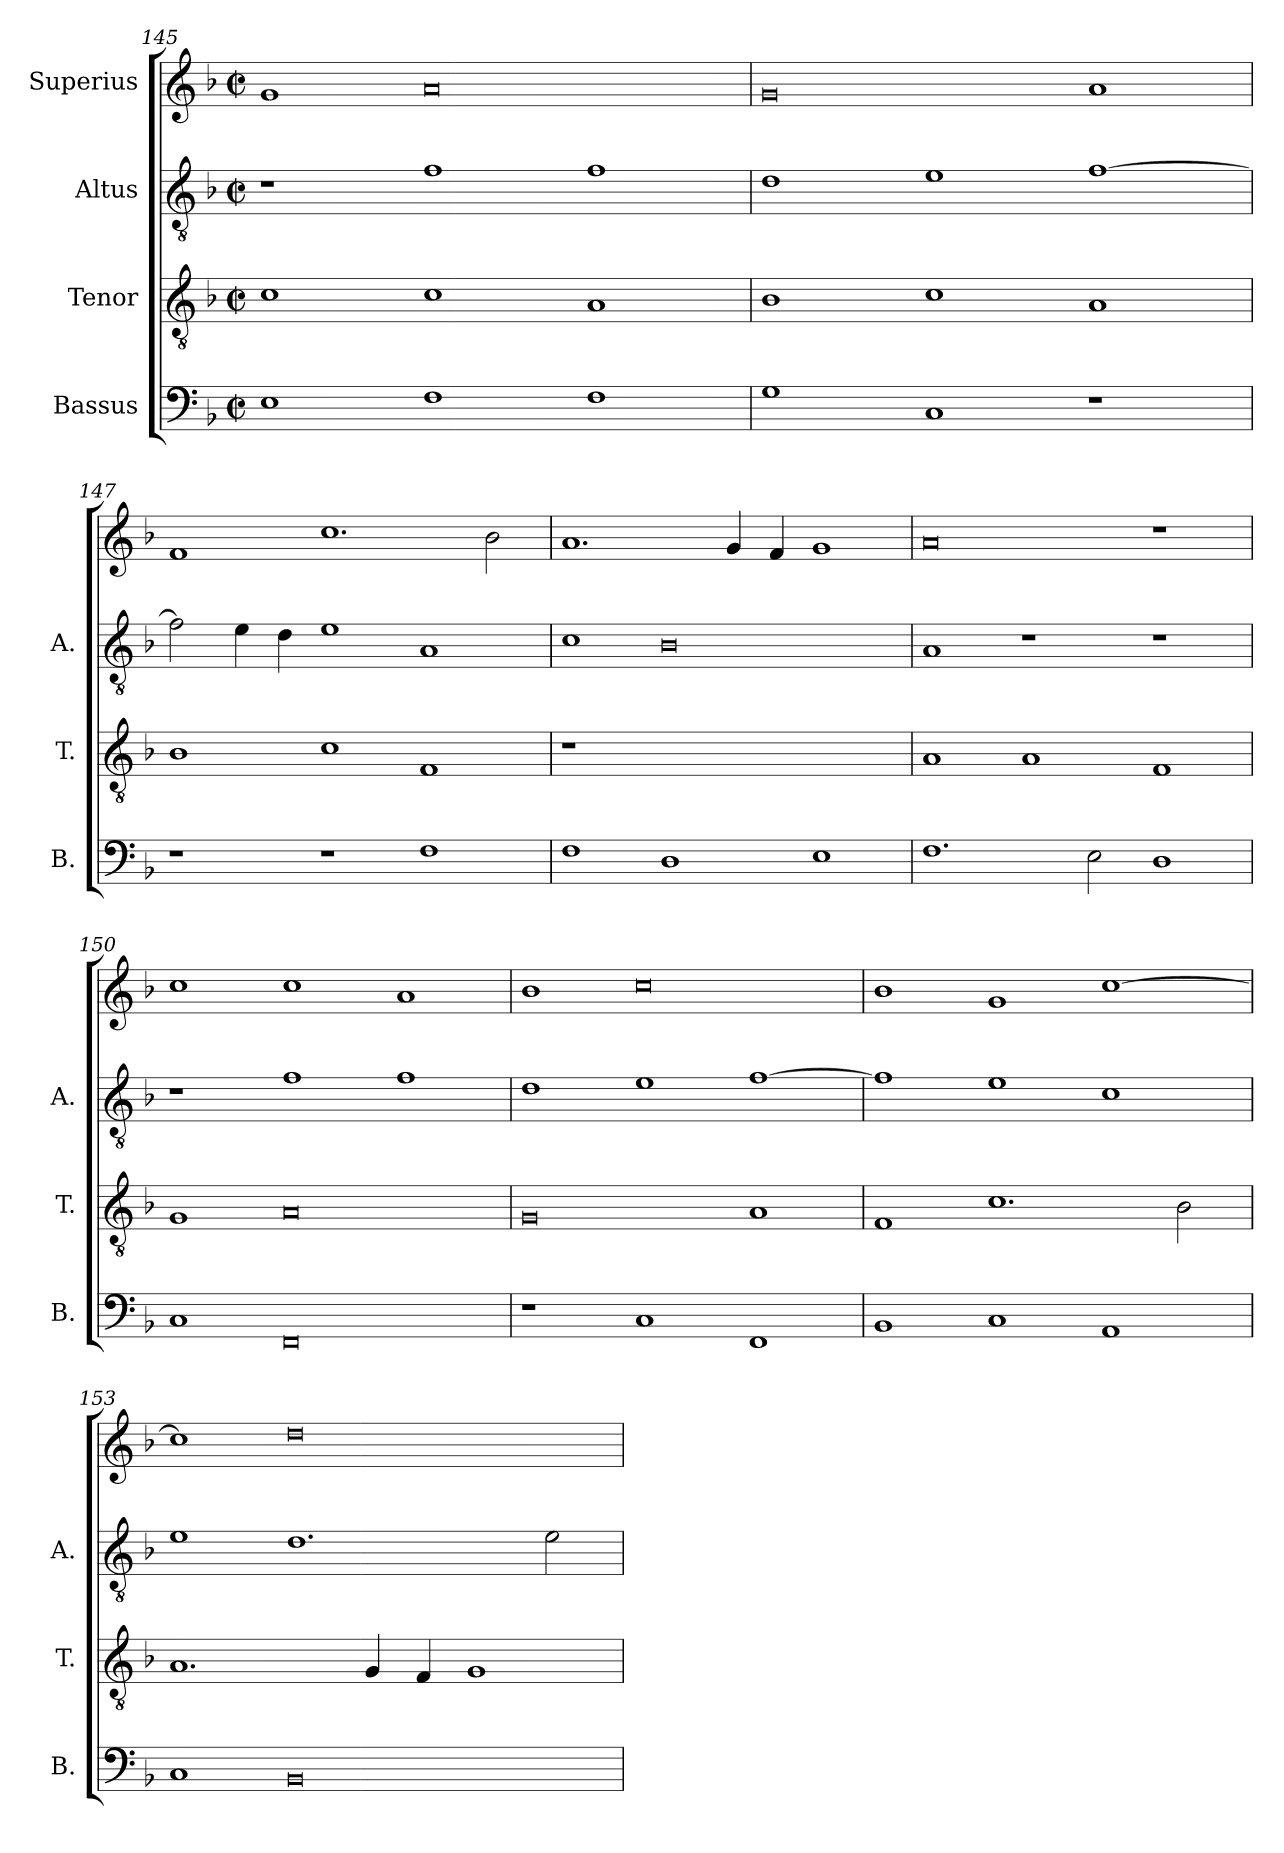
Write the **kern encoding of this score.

**kern	**kern	**kern	**kern
*part4	*part3	*part2	*part1
*staff4	*staff3	*staff2	*staff1
*I"Bassus	*I"Tenor	*I"Altus	*I"Superius
*I'B.	*I'T.	*I'A.	*
*clefF4	*clefGv2	*clefGv2	*clefG2
*	*ITrd7c12	*ITrd7c12	*
*k[b-]	*k[b-]	*k[b-]	*k[b-]
*F:	*F:	*F:	*F:
*M2/2	*M2/2	*M2/2	*M2/2
*met(c|)	*met(c|)	*met(c|)	*met(c|)
=145	=145	=145	=145
1Ei	1Ci	1r	1gi
1Fi	1Ci	1Fi	0ai
1Fi	1AAi	1Fi	.
!!LO:LB:g=z
=146	=146	=146	=146
1Gi	1BB-i	1Di	0gi
1Ci	1Ci	1Ei	.
1r	1AAi	[>1Fi	1ai
=147	=147	=147	=147
1r	1BB-i	2Fi\]	1fi
.	.	4Ei\	.
.	.	4Di\	.
1r	1Ci	1Ei	1.cci
1Fi	1FFi	1AAi	.
.	.	.	2b-i\
=148	=148	=148	=148
!	!LO:N:vis=1	!	!
1Fi	1r	1Ci	1.ai
1Di	0ryy	0BB-i	.
.	.	.	4gi/
.	.	.	4fi/
1Ei	.	.	1gi
=149	=149	=149	=149
1.Fi	1AAi	1AAi	0ai
.	1AAi	1r	.
2Ei\	.	.	.
1Di	1FFi	1r	1r
=150	=150	=150	=150
1Ci	1GGi	1r	1cci
0FFi	0AAi	1Fi	1cci
.	.	1Fi	1ai
!!LO:LB:g=z
=151	=151	=151	=151
1r	0GGi	1Di	1b-i
1Ci	.	1Ei	0cci
1FFi	1AAi	[<1Fi	.
=152	=152	=152	=152
1BB-i	1FFi	1Fi]	1b-i
1Ci	1.Ci	1Ei	1gi
1AAi	.	1Ci	[<1cci
.	2BB-i\	.	.
=153	=153	=153	=153
1Ci	1.AAi	1Ei	1cci]
0BB-i	.	1.Di	0ddi
.	4GGi/	.	.
.	4FFi/	.	.
.	1GGi	.	.
.	.	2Ei\	.
=	=	=	=
*-	*-	*-	*-
